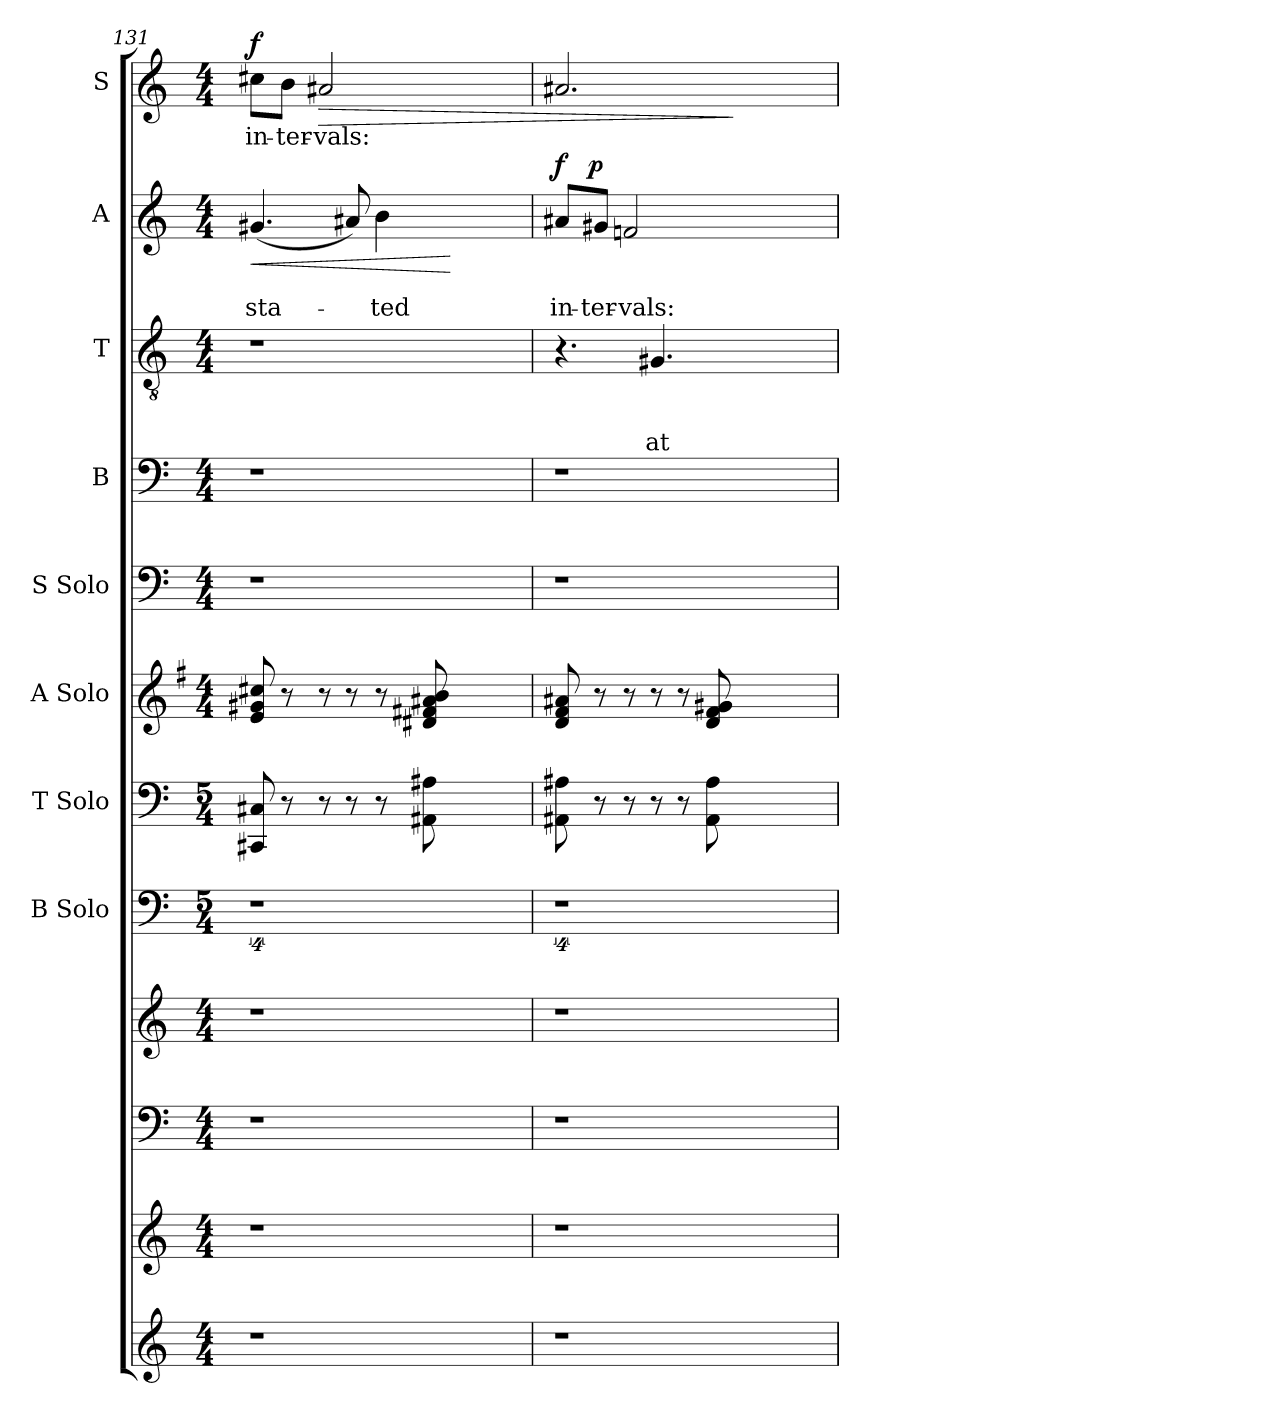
**kern	**kern	**kern	**kern	**kern	**kern	**kern	**kern	**kern	**kern	**text	**text	**text	**kern	**text	**text	**dynam	**kern	**text	**dynam
*part12	*part11	*part10	*part9	*part8	*part7	*part6	*part5	*part4	*part3	*part3	*part3	*part3	*part2	*part2	*part2	*part2	*part1	*part1	*part1
*staff12	*staff11	*staff10	*staff9	*staff8	*staff7	*staff6	*staff5	*staff4	*staff3	*staff3	*staff3	*staff3	*staff2	*staff2	*staff2	*staff2	*staff1	*staff1	*staff1
*	*	*	*	*I"B Solo	*I"T Solo	*I"A Solo	*I"S Solo	*I"B	*I"T	*	*	*	*I"A	*	*	*	*I"S	*	*
*clefG2	*clefG2	*clefF4	*clefG2	*clefF4	*clefF4	*clefG2	*clefF4	*clefF4	*clefGv2	*	*	*	*clefG2	*	*	*	*clefG2	*	*
*k[]	*k[]	*k[]	*k[]	*k[]	*k[]	*k[f#]	*k[]	*k[]	*k[]	*	*	*	*k[]	*	*	*	*k[]	*	*
*C:	*C:	*C:	*C:	*C:	*C:	*G:	*C:	*C:	*C:	*	*	*	*C:	*	*	*	*C:	*	*
*M4/4	*M4/4	*M4/4	*M4/4	*M5/4	*M5/4	*M4/4	*M4/4	*M4/4	*M4/4	*	*	*	*M4/4	*	*	*	*M4/4	*	*
=131	=131	=131	=131	=131	=131	=131	=131	=131	=131	=131	=131	=131	=131	=131	=131	=131	=131	=131	=131
!	!	!	!	!	!	!	!	!	!	!	!	!	!	!	!LO:LY:b	!LO:HP:b	!	!LO:LY:b:rj	!LO:DY:a
1r	1r	1r	1r	4%5r	8CC#X/ 8C#X/	8e/ 8g#X/ 8cc#X/	1r	1r	1r	.	.	.	(<4.g#X/	.	sta-	<	8cc#X\L	in-	f
!	!	!	!	!	!	!	!	!	!	!	!	!	!	!	!	!	!	!LO:LY:b	!
.	.	.	.	.	8r	8r	.	.	.	.	.	.	.	.	.	.	8b\J	-ter-	.
!	!	!	!	!	!	!	!	!	!	!	!	!	!	!	!	!	!	!LO:LY:b	!LO:HP:b
.	.	.	.	.	8r	8r	.	.	.	.	.	.	.	.	.	.	2a#X/	-vals:	>
.	.	.	.	.	8r	8r	.	.	.	.	.	.	8a#X/)	.	.	.	.	.	.
!	!	!	!	!	!	!	!	!	!	!	!	!	!	!	!LO:LY:b	!	!	!	!
.	.	.	.	.	8r	8r	.	.	.	.	.	.	4b\	.	-ted	.	.	.	.
.	.	.	.	.	8AA#X\ 8A#X\	8d#X/ 8f#X/ 8a#X/ 8b/	.	.	.	.	.	.	.	.	.	.	.	.	.
.	.	.	.	.	2ryy	2ryy	.	.	.	.	.	.	2ryy	.	.	[	2ryy	.	.
4ryy	4ryy	4ryy	4ryy	.	.	.	4ryy	4ryy	4ryy	.	.	.	.	.	.	.	.	.	.
=132	=132	=132	=132	=132	=132	=132	=132	=132	=132	=132	=132	=132	=132	=132	=132	=132	=132	=132	=132
!	!	!	!	!	!	!	!	!	!	!	!	!	!	!	!LO:LY:b	!LO:DY:a	!	!	!
*	*	*	*	*	*	*	*	*	*	*	*	*	*^	*	*	*	*	*	*
1r	1r	1r	1r	4%5r	8AA#X\ 8A#X\	8d/ 8f#/ 8a#X/	1r	1r	4.r	.	.	.	8a#X/L	12ryy	.	in-	f	2.a#/	.	.
.	.	.	.	.	.	.	.	.	.	.	.	.	.	48.ryy	.	.	.	.	.	.
!	!	!	!	!	!	!	!	!	!	!	!	!	!	!	!	!	!LO:DY:b	!	!	!
.	.	.	.	.	.	.	.	.	.	.	.	.	.	3%2ryy	.	.	p	.	.	.
!	!	!	!	!	!	!	!	!	!	!	!	!	!	!	!	!LO:LY:b	!	!	!	!
.	.	.	.	.	8r	8r	.	.	.	.	.	.	8g#X/J	.	.	-ter-	.	.	.	.
!	!	!	!	!	!	!	!	!	!	!	!	!	!	!	!	!LO:LY:b	!	!	!	!
.	.	.	.	.	8r	8r	.	.	.	.	.	.	2fn/	.	.	-vals:	.	.	.	.
!	!	!	!	!	!	!	!	!	!	!	!	!LO:LY:b	!	!	!	!	!	!	!	!
.	.	.	.	.	8r	8r	.	.	4.G#X/	.	.	at	.	.	.	.	.	.	.	.
.	.	.	.	.	8r	8r	.	.	.	.	.	.	.	.	.	.	.	.	.	.
.	.	.	.	.	8AA#\ 8A#\	8d/ 8f#/ 8g#X/	.	.	.	.	.	.	.	.	.	.	.	.	.	.
.	.	.	.	.	2ryy	2ryy	.	.	2ryy	.	.	.	2ryy	.	.	.	.	2ryy	.	]
.	.	.	.	.	.	.	.	.	.	.	.	.	.	6ryy	.	.	.	.	.	.
.	.	.	.	.	.	.	.	.	.	.	.	.	.	24ryy	.	.	.	.	.	.
.	.	.	.	.	.	.	.	.	.	.	.	.	.	96ryy	.	.	.	.	.	.
4ryy	4ryy	4ryy	4ryy	.	.	.	4ryy	4ryy	.	.	.	.	.	4ryy	.	.	.	.	.	.
*	*	*	*	*	*	*	*	*	*	*	*	*	*v	*v	*	*	*	*	*	*
=	=	=	=	=	=	=	=	=	=	=	=	=	=	=	=	=	=	=	=
*-	*-	*-	*-	*-	*-	*-	*-	*-	*-	*-	*-	*-	*-	*-	*-	*-	*-	*-	*-
